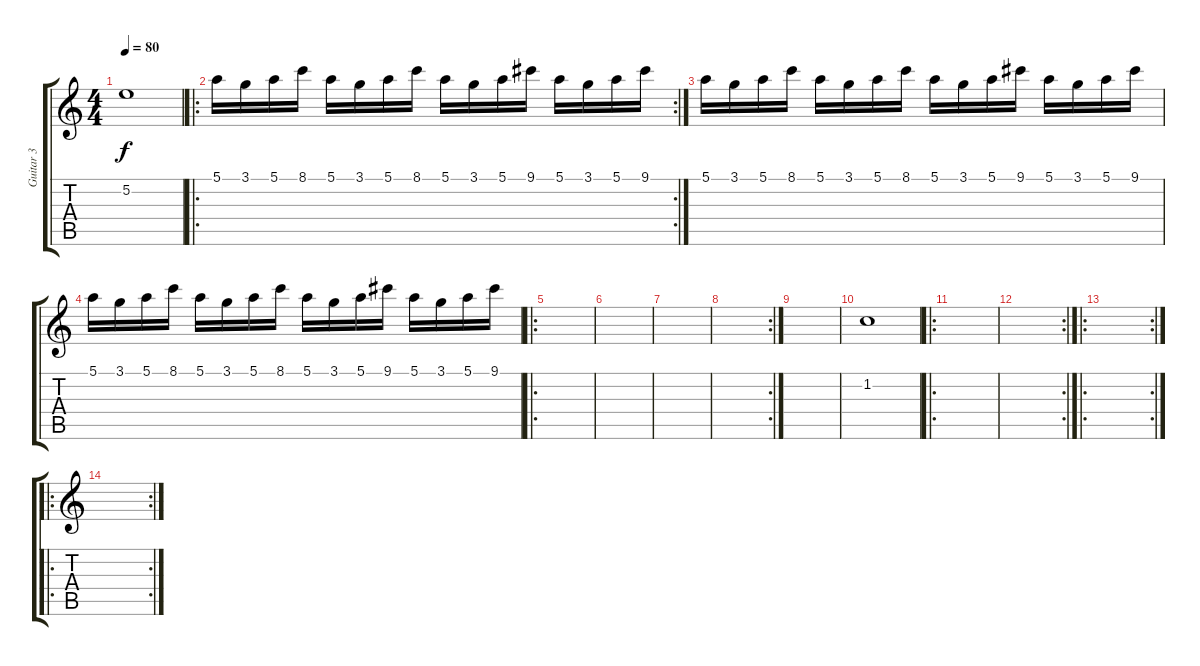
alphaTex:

\track ("Guitar 3" "Guitar 3") {instrument acousticguitarsteel}
\staff {score tabs}
\tuning (E4 B3 G3 D3 A2 E2) {hide}
\ts (4 4)
\tempo 80
\clef g2
\ks c
5.2.1{dy f instrument kalimba} |
\ro
\rc 2
5.1.16 3.1.16 5.1.16 8.1.16 5.1.16 3.1.16 5.1.16 8.1.16 5.1.16 3.1.16 5.1.16 9.1.16 5.1.16 3.1.16 5.1.16 9.1.16 |
5.1.16 3.1.16 5.1.16 8.1.16 5.1.16 3.1.16 5.1.16 8.1.16 5.1.16 3.1.16 5.1.16 9.1.16 5.1.16 3.1.16 5.1.16 9.1.16 |
5.1.16 3.1.16 5.1.16 8.1.16 5.1.16 3.1.16 5.1.16 8.1.16 5.1.16 3.1.16 5.1.16 9.1.16 5.1.16 3.1.16 5.1.16 9.1.16 |
\ro
|
|
|
\rc 2
|
|
1.2.1 |
\ro
|
\rc 2
|
\ro
\rc 2
|
\ro
\rc 2
